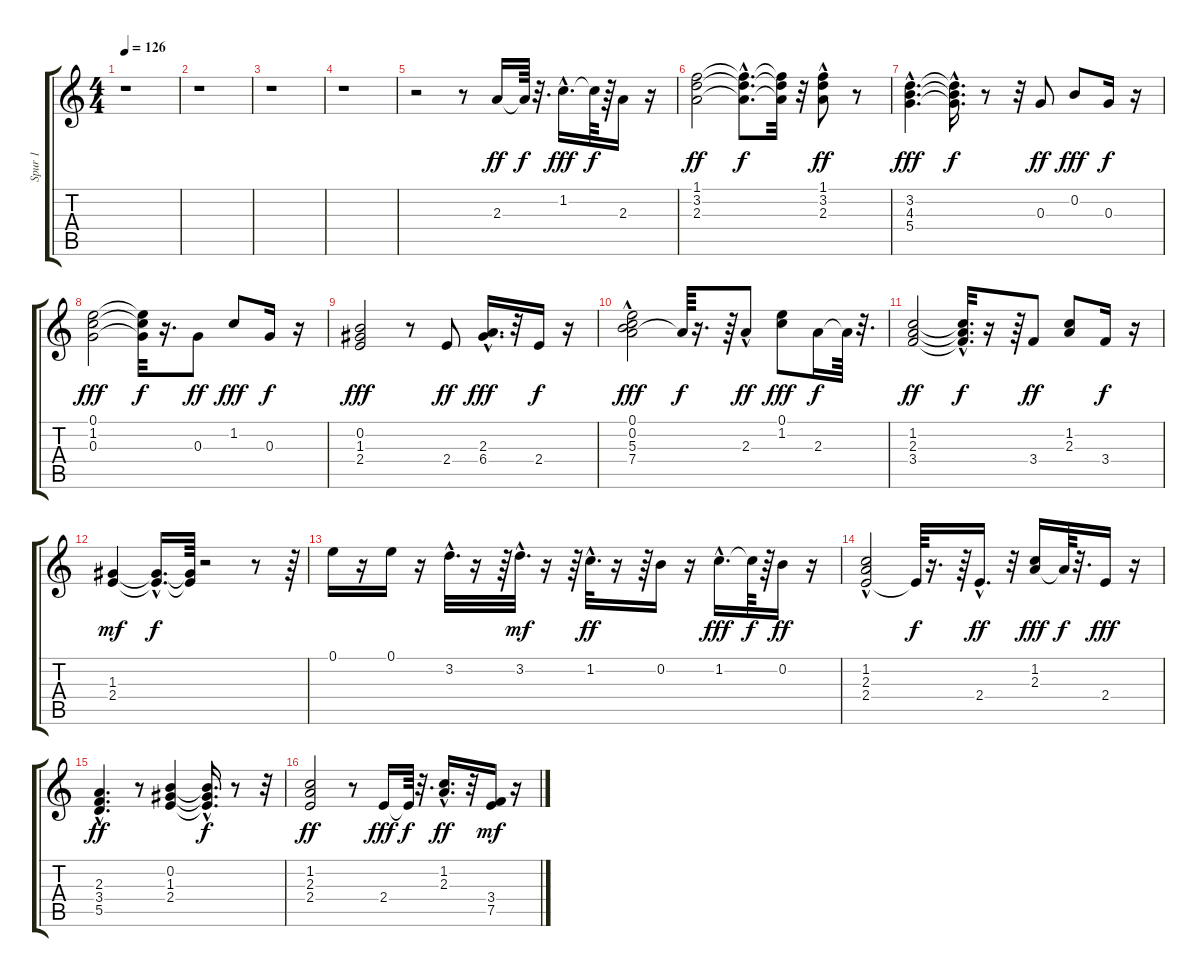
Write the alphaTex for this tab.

\track ("Spur 1" "Spur 1") {instrument acousticguitarnylon}
\staff {score tabs}
\tuning (E4 B3 G3 D3 A2 E2) {hide}
\ts (4 4)
\tempo 126
\clef g2
\ks c
r.1{dy f} |
r.1 |
r.1 |
r.1 |
r.2 r.8 2.3.16{dy ff instrument blownbottle} 2.3{t}.64{dy f} r.32{d} 1.2{hac}.16{d dy fff} 1.2{t}.64{dy f} r.64 2.3.16 r.16 |
(1.1 3.2 2.3).2{dy ff} (1.1{hac t} 3.2{hac t} 2.3{hac t}).8{d dy f} (1.1{t} 3.2{t} 2.3{t}).32 r.32 (1.1{hac} 3.2 2.3).8{dy ff} r.8 |
(3.2{hac} 4.3{hac} 5.4{hac}).4{d dy fff} (3.2{hac t} 4.3{hac t} 5.4{hac t}).16{d dy f} r.8 r.32 0.3.8{dy ff} 0.2.8{dy fff} 0.3.16{dy f} r.16 |
(0.1 1.2 0.3).2{dy fff} (0.1{t} 1.2{t} 0.3{t}).32{dy f} r.16{d} 0.3.8{dy ff} 1.2.8{dy fff} 0.3.16{dy f} r.16 |
(0.2 1.3 2.4).2{dy fff} r.8 2.4.8{dy ff} (2.3 6.4{hac}).16{d dy fff} r.32 2.4.16{dy f} r.16 |
(0.1{hac} 0.2 5.3 7.4).2{dy fff} 7.4{t}.64{dy f} r.16{d} r.64 2.3{hac}.8{dy ff} (0.1 1.2).8{dy fff} 2.3.16{dy f} 2.3{t}.64 r.32{d} |
(1.2 2.3 3.4).2{dy ff} (1.2{t} 2.3{hac t} 3.4{t}).32{d dy f} r.16 r.64 3.4.8{dy ff} (1.2 2.3).8 3.4.16{dy f} r.16 |
(1.3 2.4).4{dy mf} (1.3{hac t} 2.4{hac t}).16{d dy f} (1.3{t} 2.4{t}).64 r.2 r.8 r.64 |
0.1.16{instrument blownbottle} r.16 0.1.16 r.16 3.2{hac}.32{d} r.16 r.64 3.2{hac}.32{d dy mf} r.16 r.64 1.2{hac}.32{d dy ff} r.16 r.64 0.2.16 r.16 1.2{hac}.16{d dy fff} 1.2{t}.64{dy f} r.64 0.2.16{dy ff} r.16 |
(1.2{hac} 2.3 2.4).2{instrument blownbottle} 2.4{t}.64{dy f} r.16{d} r.64 2.4{hac}.16{d dy ff} r.32 (1.2 2.3).16{dy fff} 2.3{t}.64{dy f} r.32{d} 2.4.16{dy fff} r.16 |
(2.3 3.4{hac} 5.5{hac}).4{d dy ff} r.8 (0.2 1.3 2.4).4 (0.2{hac t} 1.3{hac t} 2.4{hac t}).16{d dy f} r.8 r.32 |
(1.2 2.3 2.4).2{dy ff} r.8 2.4.16{dy fff} 2.4{t}.64{dy f} r.32{d} (1.2{hac} 2.3).16{d dy ff} r.32 (3.4 7.5).16{dy mf} r.16
